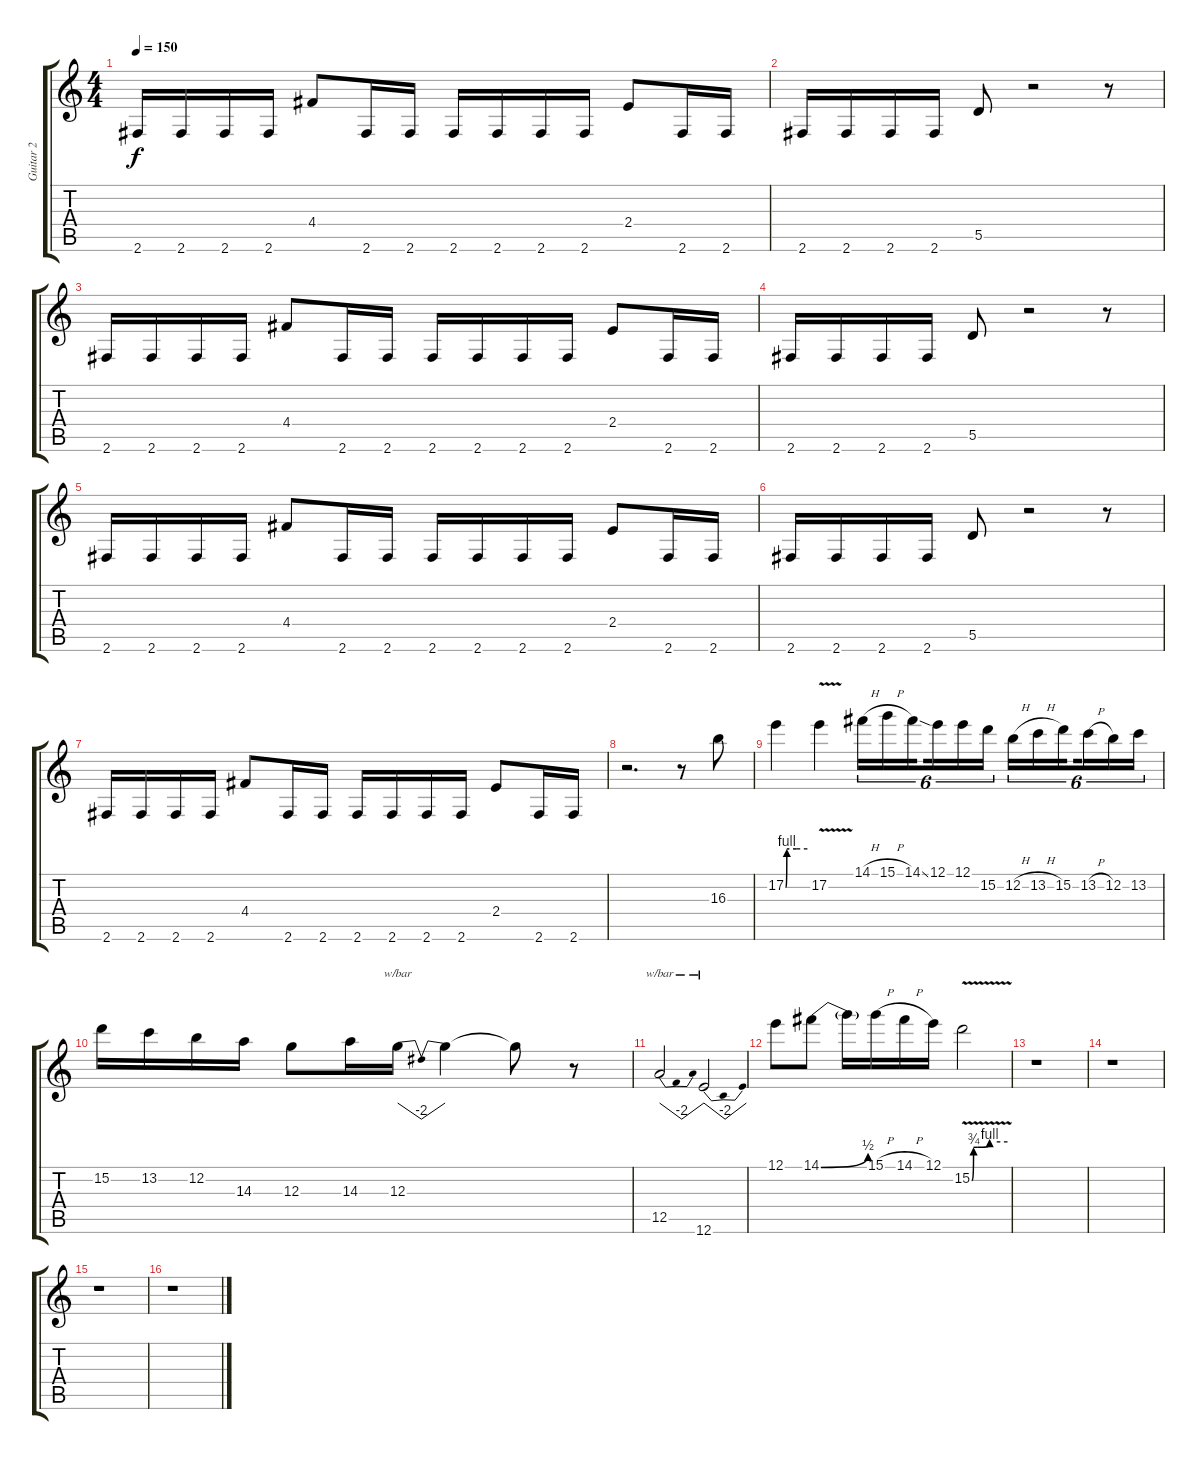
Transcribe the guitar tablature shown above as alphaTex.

\track ("Guitar 2" "Guitar 2") {instrument overdrivenguitar}
\staff {score tabs}
\tuning (E4 B3 G3 D3 A2 E2) {hide}
\ts (4 4)
\tempo 150
\clef g2
\ks c
2.6.16{dy f} 2.6.16 2.6.16 2.6.16 4.4.8 2.6.16 2.6.16 2.6.16 2.6.16 2.6.16 2.6.16 2.4.8 2.6.16 2.6.16 |
2.6.16 2.6.16 2.6.16 2.6.16 5.5.8 r.2 r.8 |
2.6.16 2.6.16 2.6.16 2.6.16 4.4.8 2.6.16 2.6.16 2.6.16 2.6.16 2.6.16 2.6.16 2.4.8 2.6.16 2.6.16 |
2.6.16 2.6.16 2.6.16 2.6.16 5.5.8 r.2 r.8 |
2.6.16 2.6.16 2.6.16 2.6.16 4.4.8 2.6.16 2.6.16 2.6.16 2.6.16 2.6.16 2.6.16 2.4.8 2.6.16 2.6.16 |
2.6.16 2.6.16 2.6.16 2.6.16 5.5.8 r.2 r.8 |
2.6.16 2.6.16 2.6.16 2.6.16 4.4.8 2.6.16 2.6.16 2.6.16 2.6.16 2.6.16 2.6.16 2.4.8 2.6.16 2.6.16 |
r.2{d} r.8 16.3.8 |
17.2{be (custom 0 0 3 4 10 4 30 4 60 4)}.4 17.2{v}.4 14.1{h}.16{tu (6 4)} 15.1{h}.16{tu (6 4)} 14.1{ss}.16{tu (6 4) beam splitsecondary} 12.1.16{tu (6 4)} 12.1.16{tu (6 4)} 15.2.16{tu (6 4)} 12.2{h}.16{tu (6 4)} 13.2{h}.16{tu (6 4)} 15.2.16{tu (6 4) beam splitsecondary} 13.2{h}.16{tu (6 4)} 12.2.16{tu (6 4)} 13.2.16{tu (6 4)} |
15.2.16 13.2.16 12.2.16 14.3.16 12.3.8 14.3.16 12.3.16{tbe (dip default 0 0 30 -8 60 0)} 12.3{t}.4 12.3{t}.8 r.8 |
12.5.2{tbe (dip default 0 0 30 -8 60 0)} 12.6.2{tbe (dip default 0 0 30 -8 60 0)} |
12.1.8 14.1{be (bend 0 0 60 2)}.8 14.1{t}.16 15.1{h}.16 14.1{h}.16 12.1.16 15.2{be (custom 0 0 3 3 10 3 30 4 60 4) v}.2 |
r.1 |
r.1 |
r.1 |
r.1
